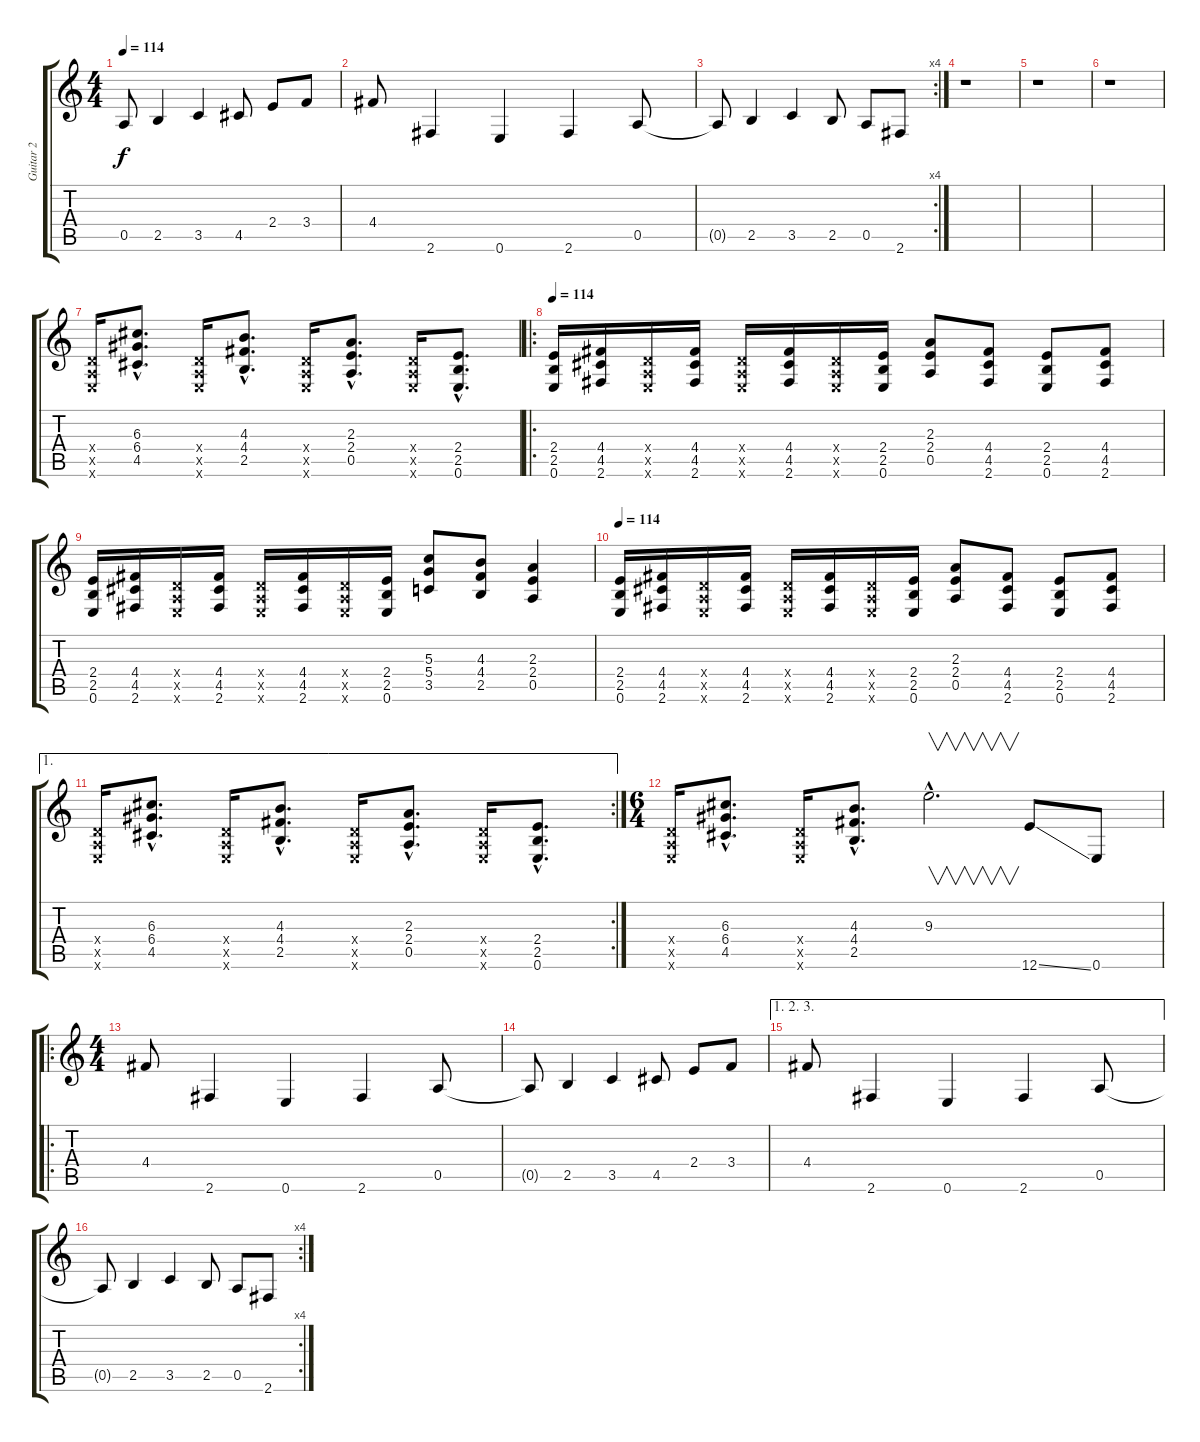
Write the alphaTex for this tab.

\track ("Guitar 2" "Guitar 2") {instrument overdrivenguitar}
\staff {score tabs}
\tuning (E4 B3 G3 D3 A2 E2) {hide}
\ts (4 4)
\tempo 114
\clef g2
\ks c
0.5{t}.8{dy f} 2.5.4 3.5.4 4.5.8 2.4.8 3.4.8 |
4.4.8 2.6.4 0.6.4 2.6.4 0.5.8 |
\rc 4
0.5{t}.8 2.5.4 3.5.4 2.5.8 0.5.8 2.6.8 |
r.1 |
r.1 |
r.1 |
(0.4{x} 0.5{x} 0.6{x}).16 (6.3{hac} 6.4{hac} 4.5{hac}).8{d} (0.4{x} 0.5{x} 0.6{x}).16 (4.3{hac} 4.4{hac} 2.5{hac}).8{d} (0.4{x} 0.5{x} 0.6{x}).16 (2.3{hac} 2.4{hac} 0.5{hac}).8{d} (0.4{x} 0.5{x} 0.6{x}).16 (2.4{hac} 2.5{hac} 0.6{hac}).8{d} |
\ro
\tempo 114
(2.4 2.5 0.6).16 (4.4 4.5 2.6).16 (0.4{x} 0.5{x} 0.6{x}).16 (4.4 4.5 2.6).16 (0.4{x} 0.5{x} 0.6{x}).16 (4.4 4.5 2.6).16 (0.4{x} 0.5{x} 0.6{x}).16 (2.4 2.5 0.6).16 (2.3 2.4 0.5).8 (4.4 4.5 2.6).8 (2.4 2.5 0.6).8 (4.4 4.5 2.6).8 |
(2.4 2.5 0.6).16 (4.4 4.5 2.6).16 (0.4{x} 0.5{x} 0.6{x}).16 (4.4 4.5 2.6).16 (0.4{x} 0.5{x} 0.6{x}).16 (4.4 4.5 2.6).16 (0.4{x} 0.5{x} 0.6{x}).16 (2.4 2.5 0.6).16 (5.3 5.4 3.5).8 (4.3 4.4 2.5).8 (2.3 2.4 0.5).4 |
\tempo 114
(2.4 2.5 0.6).16 (4.4 4.5 2.6).16 (0.4{x} 0.5{x} 0.6{x}).16 (4.4 4.5 2.6).16 (0.4{x} 0.5{x} 0.6{x}).16 (4.4 4.5 2.6).16 (0.4{x} 0.5{x} 0.6{x}).16 (2.4 2.5 0.6).16 (2.3 2.4 0.5).8 (4.4 4.5 2.6).8 (2.4 2.5 0.6).8 (4.4 4.5 2.6).8 |
\ae 1
\rc 2
(0.4{x} 0.5{x} 0.6{x}).16 (6.3{hac} 6.4{hac} 4.5{hac}).8{d} (0.4{x} 0.5{x} 0.6{x}).16 (4.3{hac} 4.4{hac} 2.5{hac}).8{d} (0.4{x} 0.5{x} 0.6{x}).16 (2.3{hac} 2.4{hac} 0.5{hac}).8{d} (0.4{x} 0.5{x} 0.6{x}).16 (2.4{hac} 2.5{hac} 0.6{hac}).8{d} |
\ts (6 4)
(0.4{x} 0.5{x} 0.6{x}).16 (6.3{hac} 6.4{hac} 4.5{hac}).8{d} (0.4{x} 0.5{x} 0.6{x}).16 (4.3{hac} 4.4{hac} 2.5{hac}).8{d} 9.3{hac}.2{v d} 12.6{ss}.8 0.6.8 |
\ro
\ts (4 4)
4.4.8 2.6.4 0.6.4 2.6.4 0.5.8 |
0.5{t}.8 2.5.4 3.5.4 4.5.8 2.4.8 3.4.8 |
\ae (1 2 3)
4.4.8 2.6.4 0.6.4 2.6.4 0.5.8 |
\rc 4
0.5{t}.8 2.5.4 3.5.4 2.5.8 0.5.8 2.6.8
